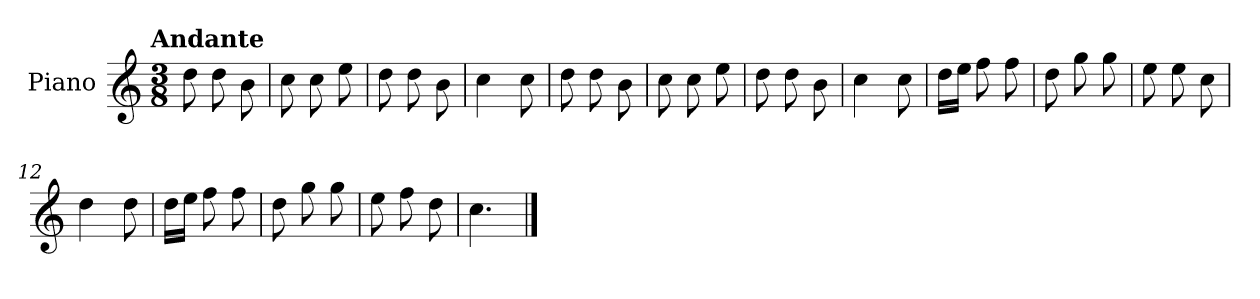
**kern
*part1
*staff1
*I"Piano
*I'Pno.
*clefG2
*k[]
!!LO:TX:omd:t=Andante
*M3/8
*MM92
=1
8dd\
8dd\
8b\
=2
8cc\
8cc\
8ee\
=3
8dd\
8dd\
8b\
=4
4cc\
8cc\
=5
8dd\
8dd\
8b\
=6
8cc\
8cc\
8ee\
=7
8dd\
8dd\
8b\
!!LO:LB:g=z
=8
4cc\
8cc\
=9
16dd\LL
16ee\JJ
8ff\
8ff\
=10
8dd\
8gg\
8gg\
=11
8ee\
8ee\
8cc\
=12
4dd\
8dd\
=13
16dd\LL
16ee\JJ
8ff\
8ff\
=14
8dd\
8gg\
8gg\
=15
8ee\
8ff\
8dd\
=16
4.cc\
==
*-
